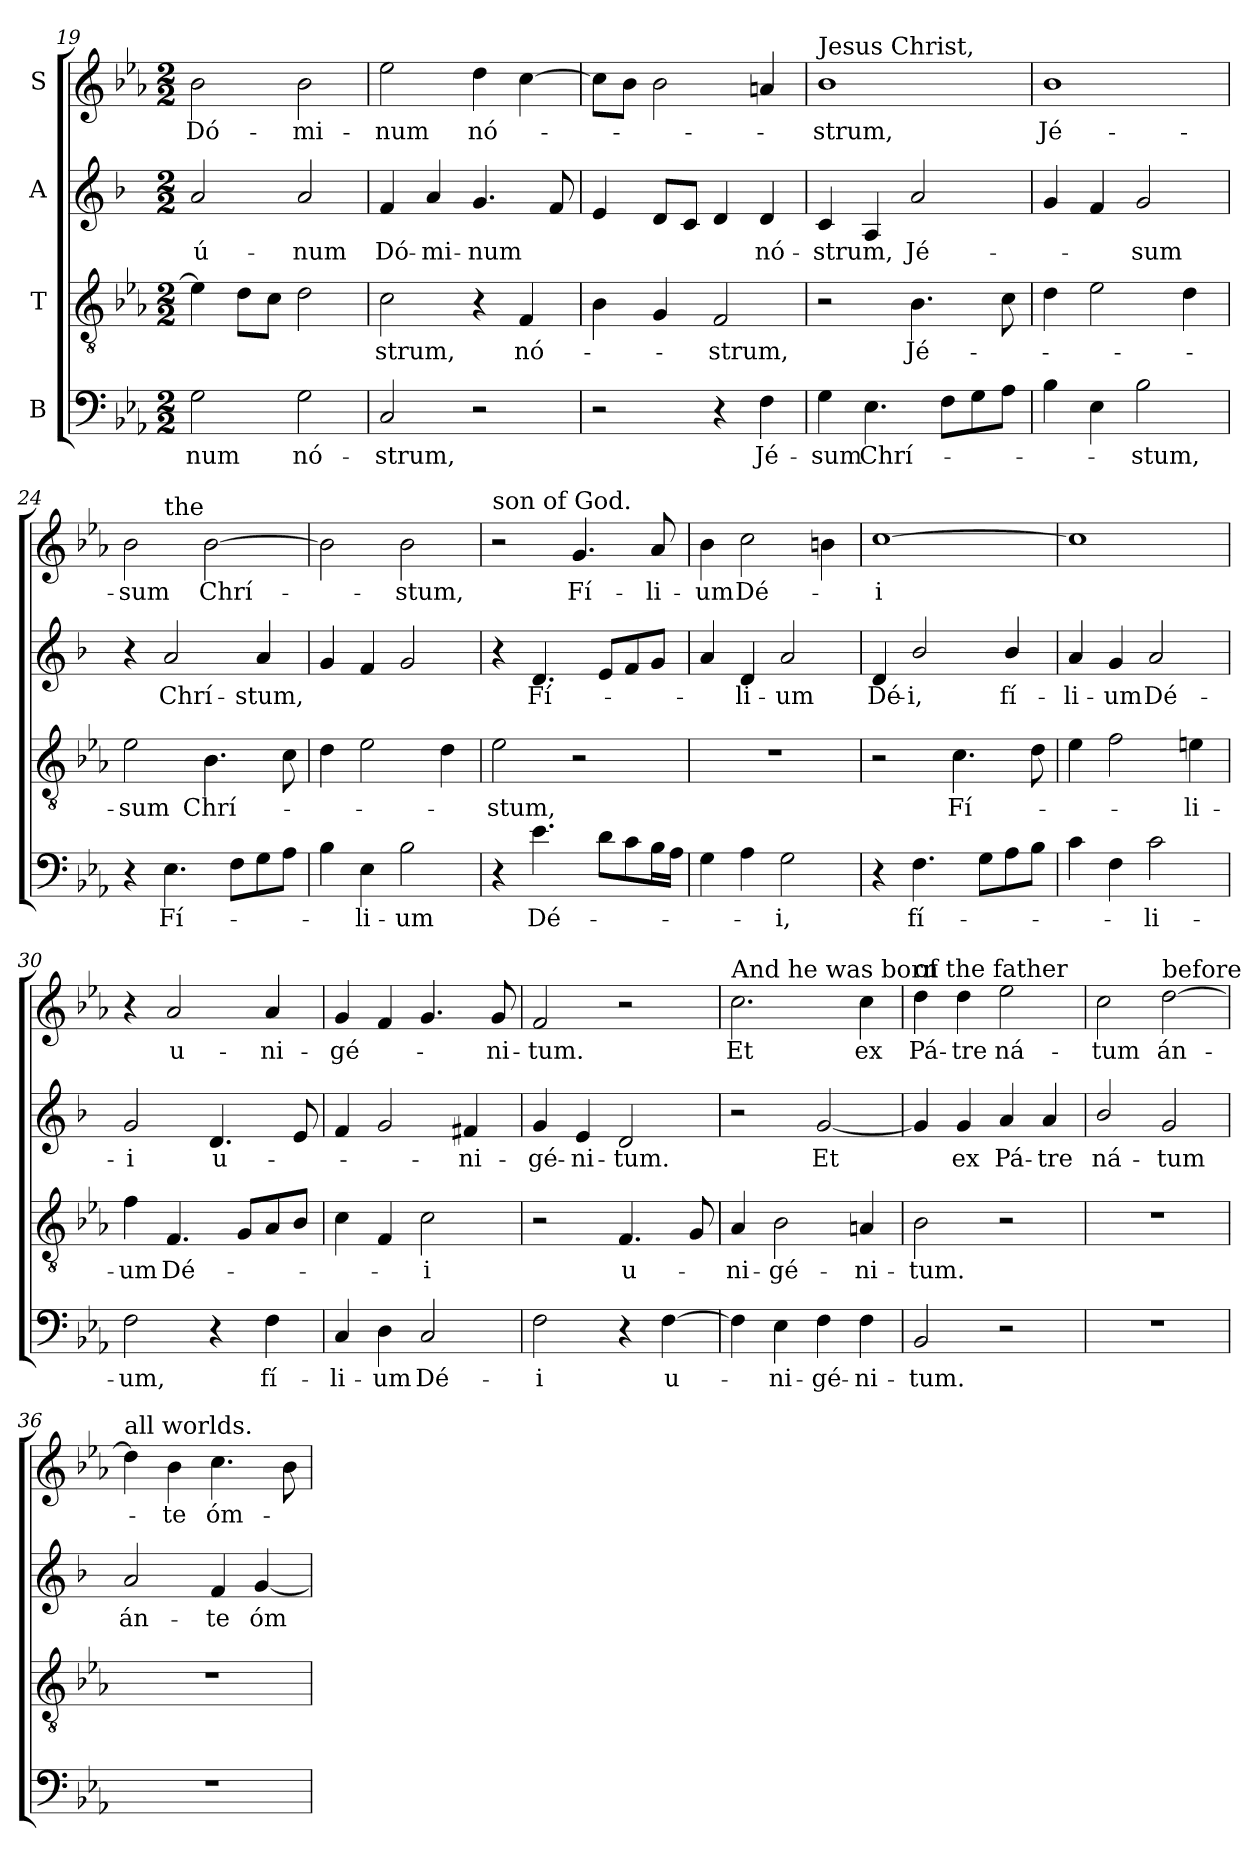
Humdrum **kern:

**kern	**text	**kern	**text	**kern	**text	**kern	**text
*part4	*part4	*part3	*part3	*part2	*part2	*part1	*part1
*staff4	*staff4	*staff3	*staff3	*staff2	*staff2	*staff1	*staff1
*I"B	*	*I"T	*	*I"A	*	*I"S	*
*clefF4	*	*clefGv2	*	*clefG2	*	*clefG2	*
*	*	*	*	*ITrd1c2	*	*	*
*k[b-e-a-]	*	*k[b-e-a-]	*	*k[b-e-a-]	*	*k[b-e-a-]	*
*E-:	*	*E-:	*	*E-:	*	*E-:	*
*M2/2	*	*M2/2	*	*M2/2	*	*M2/2	*
=19	=19	=19	=19	=19	=19	=19	=19
!	!LO:LY:b	!	!	!	!LO:LY:b	!	!LO:LY:b
2G\	-num	4e-\]	.	2g/	ú-	2b-\	Dó-
.	.	8d\L	.	.	.	.	.
.	.	8c\J	.	.	.	.	.
!	!LO:LY:b	!	!	!	!LO:LY:b	!	!LO:LY:b
2G\	nó-	2d\	.	2g/	-num	2b-\	-mi-
=20	=20	=20	=20	=20	=20	=20	=20
!	!LO:LY:b	!	!LO:LY:b	!	!LO:LY:b	!	!LO:LY:b
2C/	-strum,	2c\	-strum,	4e-/	Dó-	2ee-\	-num
!	!	!	!	!	!LO:LY:b	!	!
.	.	.	.	4g/	-mi-	.	.
!	!	!	!	!	!LO:LY:b	!	!LO:LY:b
2r	.	4r	.	4.f/	-num	4dd\	nó-
!	!	!	!LO:LY:b	!	!	!	!
.	.	4F/	nó-	.	.	[4cc\	.
.	.	.	.	8e-/	.	.	.
=21	=21	=21	=21	=21	=21	=21	=21
2r	.	4B-\	.	4d/	.	8cc\L]	.
.	.	.	.	.	.	8b-\J	.
.	.	4G/	.	8c/L	.	2b-\	.
.	.	.	.	8B-/J	.	.	.
!	!	!	!LO:LY:b	!	!	!	!
4r	.	2F/	-strum,	4c/	.	.	.
!	!LO:LY:b	!	!	!	!LO:LY:b	!	!
4F\	Jé-	.	.	4c/	nó-	4a/	.
=22	=22	=22	=22	=22	=22	=22	=22
!	!	!	!	!	!	!LO:TX:a:t=Jesus Christ,	!
!	!LO:LY:b	!	!	!	!LO:LY:b	!	!LO:LY:b
4G\	-sum	2r	.	4B-/	-strum,	1b-	-strum,
!	!LO:LY:b	!	!	!	!	!	!
4.E-\	Chrí-	.	.	4G/	.	.	.
!	!	!	!LO:LY:b	!	!LO:LY:b	!	!
.	.	4.B-\	Jé-	2g/	Jé-	.	.
8F\L	.	.	.	.	.	.	.
8G\	.	.	.	.	.	.	.
8A-\J	.	8c\	.	.	.	.	.
=23	=23	=23	=23	=23	=23	=23	=23
!	!	!	!	!	!	!	!LO:LY:b
4B-\	.	4d\	.	4f/	.	1b-	Jé-
4E-\	.	2e-\	.	4e-/	.	.	.
!	!LO:LY:b	!	!	!	!LO:LY:b	!	!
2B-\	-stum,	.	.	2f/	-sum	.	.
.	.	4d\	.	.	.	.	.
!!LO:PB:g=z
=24	=24	=24	=24	=24	=24	=24	=24
!	!	!	!LO:LY:b	!	!	!	!LO:LY:b
*	*	*	*	*	*	*^	*
4r	.	2e-\	-sum	4r	.	2b-\	4ryy	-sum
!	!	!	!	!	!	!	!LO:TX:a:t=the	!
!	!LO:LY:b	!	!	!	!LO:LY:b	!	!	!
4.E-\	Fí-	.	.	2g/	Chrí-	.	2.ryy	.
!	!	!	!LO:LY:b	!	!	!	!	!LO:LY:b
.	.	4.B-\	Chrí-	.	.	[2b-\	.	Chrí-
8F\L	.	.	.	.	.	.	.	.
!	!	!	!	!	!LO:LY:b	!	!	!
8G\	.	.	.	4g/	-stum,	.	.	.
8A-\J	.	8c\	.	.	.	.	.	.
=25	=25	=25	=25	=25	=25	=25	=25	=25
!	!	!	!	!	!	!LO:TX:a:t=only-begotten	!	!
*	*	*	*	*	*	*v	*v	*
4B-\	.	4d\	.	4f/	.	2b-\]	.
!	!LO:LY:b	!	!	!	!	!	!
4E-\	-li-	2e-\	.	4e-/	.	.	.
!	!LO:LY:b	!	!	!	!	!	!LO:LY:b
2B-\	-um	.	.	2f/	.	2b-\	-stum,
.	.	4d\	.	.	.	.	.
=26	=26	=26	=26	=26	=26	=26	=26
!	!	!	!	!	!	!LO:TX:a:t=son of God.	!
!	!	!	!LO:LY:b	!	!	!	!
4r	.	2e-\	-stum,	4r	.	2r	.
!	!LO:LY:b	!	!	!	!LO:LY:b	!	!
4.e-\	Dé-	.	.	4.c/	Fí-	.	.
!	!	!	!	!	!	!	!LO:LY:b
.	.	2r	.	.	.	4.g/	Fí-
8d\L	.	.	.	8d/L	.	.	.
8c\	.	.	.	8e-/	.	.	.
!	!	!	!	!	!	!	!LO:LY:b
16B-\L	.	.	.	8f/J	.	8a-/	-li-
16A-\JJ	.	.	.	.	.	.	.
=27	=27	=27	=27	=27	=27	=27	=27
!	!	!	!	!	!	!	!LO:LY:b
4G\	.	1r	.	4g/	.	4b-\	-um
!	!	!	!	!	!LO:LY:b	!	!LO:LY:b
4A-\	.	.	.	4c/	-li-	2cc\	Dé-
!	!LO:LY:b	!	!	!	!LO:LY:b	!	!
2G\	-i,	.	.	2g/	-um	.	.
.	.	.	.	.	.	4b\	.
=28	=28	=28	=28	=28	=28	=28	=28
!	!	!	!	!	!LO:LY:b	!	!LO:LY:b
4r	.	2r	.	4c/	Dé-	[1cc	-i
!	!LO:LY:b	!	!	!	!LO:LY:b	!	!
4.F\	fí-	.	.	2a-/	-i,	.	.
!	!	!	!LO:LY:b	!	!	!	!
.	.	4.c\	Fí-	.	.	.	.
8G\L	.	.	.	.	.	.	.
!	!	!	!	!	!LO:LY:b	!	!
8A-\	.	.	.	4a-/	fí-	.	.
8B-\J	.	8d\	.	.	.	.	.
=29	=29	=29	=29	=29	=29	=29	=29
!	!	!	!	!	!LO:LY:b	!	!
4c\	.	4e-\	.	4g/	-li-	1cc]	.
!	!	!	!	!	!LO:LY:b	!	!
4F\	.	2f\	.	4f/	-um	.	.
!	!LO:LY:b	!	!	!	!LO:LY:b	!	!
2c\	-li-	.	.	2g/	Dé-	.	.
!	!	!	!LO:LY:b	!	!	!	!
.	.	4e\	-li-	.	.	.	.
!!LO:LB:g=z
=30	=30	=30	=30	=30	=30	=30	=30
!	!LO:LY:b	!	!LO:LY:b	!	!LO:LY:b	!	!
2F\	-um,	4f\	-um	2f/	-i	4r	.
!	!	!	!LO:LY:b	!	!	!	!LO:LY:b
.	.	4.F/	Dé-	.	.	2a-/	u-
!	!	!	!	!	!LO:LY:b	!	!
4r	.	.	.	4.c/	u-	.	.
.	.	8G/L	.	.	.	.	.
!	!LO:LY:b	!	!	!	!	!	!LO:LY:b
4F\	fí-	8A-/	.	.	.	4a-/	-ni-
.	.	8B-/J	.	8d/	.	.	.
=31	=31	=31	=31	=31	=31	=31	=31
!	!LO:LY:b	!	!	!	!	!	!LO:LY:b
4C/	-li-	4c\	.	4e-/	.	4g/	-gé-
!	!LO:LY:b	!	!	!	!	!	!
4D\	-um	4F/	.	2f/	.	4f/	.
!	!LO:LY:b	!	!LO:LY:b	!	!	!	!
2C/	Dé-	2c\	-i	.	.	4.g/	.
!	!	!	!	!	!LO:LY:b	!	!
.	.	.	.	4e/	-ni-	.	.
!	!	!	!	!	!	!	!LO:LY:b
.	.	.	.	.	.	8g/	-ni-
=32	=32	=32	=32	=32	=32	=32	=32
!	!LO:LY:b	!	!	!	!LO:LY:b	!	!LO:LY:b
2F\	-i	2r	.	4f/	-gé-	2f/	-tum.
!	!	!	!	!	!LO:LY:b	!	!
.	.	.	.	4d/	-ni-	.	.
!	!	!	!LO:LY:b	!	!LO:LY:b	!	!
4r	.	4.F/	u-	2c/	-tum.	2r	.
!	!LO:LY:b	!	!	!	!	!	!
[4F\	u-	.	.	.	.	.	.
.	.	8G/	.	.	.	.	.
=33	=33	=33	=33	=33	=33	=33	=33
!	!	!	!	!	!	!LO:TX:a:t=And he was born	!
!	!	!	!LO:LY:b	!	!	!	!LO:LY:b
4F\]	.	4A-/	-ni-	2r	.	2.cc\	Et
!	!LO:LY:b	!	!LO:LY:b	!	!	!	!
4E-\	-ni-	2B-\	-gé-	.	.	.	.
!	!LO:LY:b	!	!	!	!LO:LY:b	!	!
4F\	-gé-	.	.	[2f/	Et	.	.
!	!LO:LY:b	!	!LO:LY:b	!	!	!	!LO:LY:b
4F\	-ni-	4A/	-ni-	.	.	4cc\	ex
=34	=34	=34	=34	=34	=34	=34	=34
!	!	!	!	!	!	!LO:TX:a:t=of the father	!
!	!LO:LY:b	!	!LO:LY:b	!	!	!	!LO:LY:b
2BB-/	-tum.	2B-\	-tum.	4f/]	.	4dd\	Pá-
!	!	!	!	!	!LO:LY:b	!	!LO:LY:b
.	.	.	.	4f/	ex	4dd\	-tre
!	!	!	!	!	!LO:LY:b	!	!LO:LY:b
2r	.	2r	.	4g/	Pá-	2ee-\	ná-
!	!	!	!	!	!LO:LY:b	!	!
.	.	.	.	4g/	-tre	.	.
=35	=35	=35	=35	=35	=35	=35	=35
!	!	!	!	!	!LO:LY:b	!	!LO:LY:b
1r	.	1r	.	2a-/	ná-	2cc\	-tum
!	!	!	!	!	!	!LO:TX:a:t=before	!
!	!	!	!	!	!LO:LY:b	!	!LO:LY:b
.	.	.	.	2f/	-tum	[2dd\	án-
!!LO:PB:g=z
=36	=36	=36	=36	=36	=36	=36	=36
!	!	!	!	!	!	!LO:TX:a:t=all worlds.	!
!	!	!	!	!	!LO:LY:b	!	!
1r	.	1r	.	2g/	án-	4dd\]	.
!	!	!	!	!	!	!	!LO:LY:b
.	.	.	.	.	.	4b-\	-te
!	!	!	!	!	!LO:LY:b	!	!LO:LY:b
.	.	.	.	4e-/	-te	4.cc\	óm-
!	!	!	!	!	!LO:LY:b	!	!
.	.	.	.	[4f/	óm-	.	.
.	.	.	.	.	.	8b-\	.
=	=	=	=	=	=	=	=
*-	*-	*-	*-	*-	*-	*-	*-
